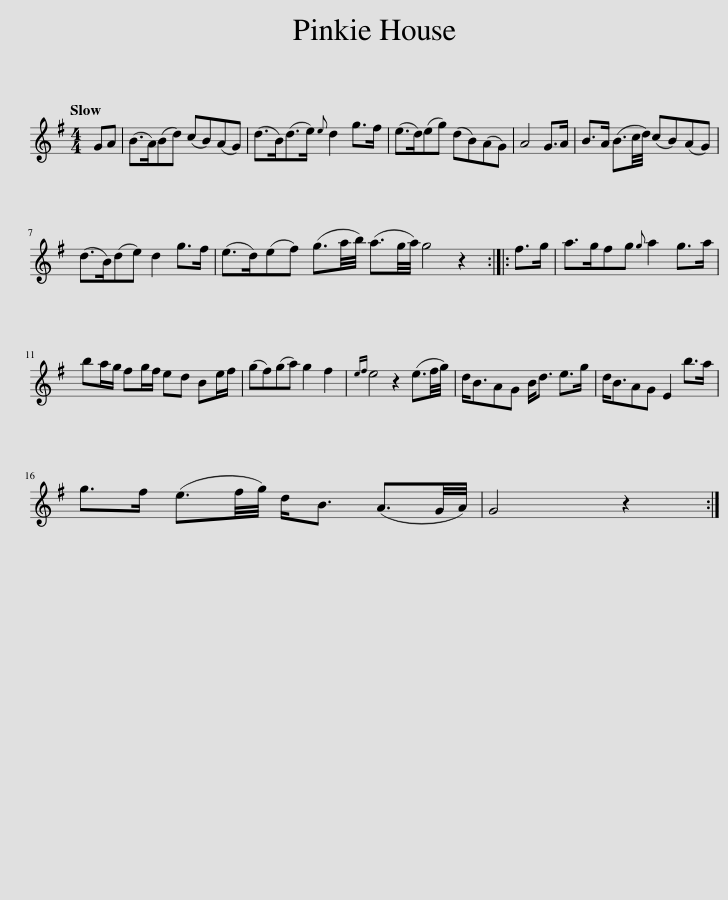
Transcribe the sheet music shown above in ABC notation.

X:1
L:1/8
Q:1/4=120
M:4/4
I:linebreak $
K:G
V:1 treble
V:1
 GA | (B>A)(Bd) (cB)(AG) | (d>B)(d>e){e} d2 g>f | (e>d)(eg) (dB)(AG) | A4 G>A | %5
 B>A (B3/2c/4d/4) (cB)(AG) |$ (d>B)(de) d2 g>f | (e>d)(ef) (g3/2a/4b/4) (a3/2g/4a/4) g4 z2 :: f>g | a>gfg{g} a2 g>a |$ %10
 ba/g/ fg/f/ ed Be/f/ | (gf)(ga) g2 f2 |{ef} e4 z2 (e3/2f/4g/4) | d<BAG B<d e>g | d<BAG E2 b>a |$ %15
 g>f (e3/2f/4g/4) d<B (A3/2G/4A/4) | G4 z2 :| %17
